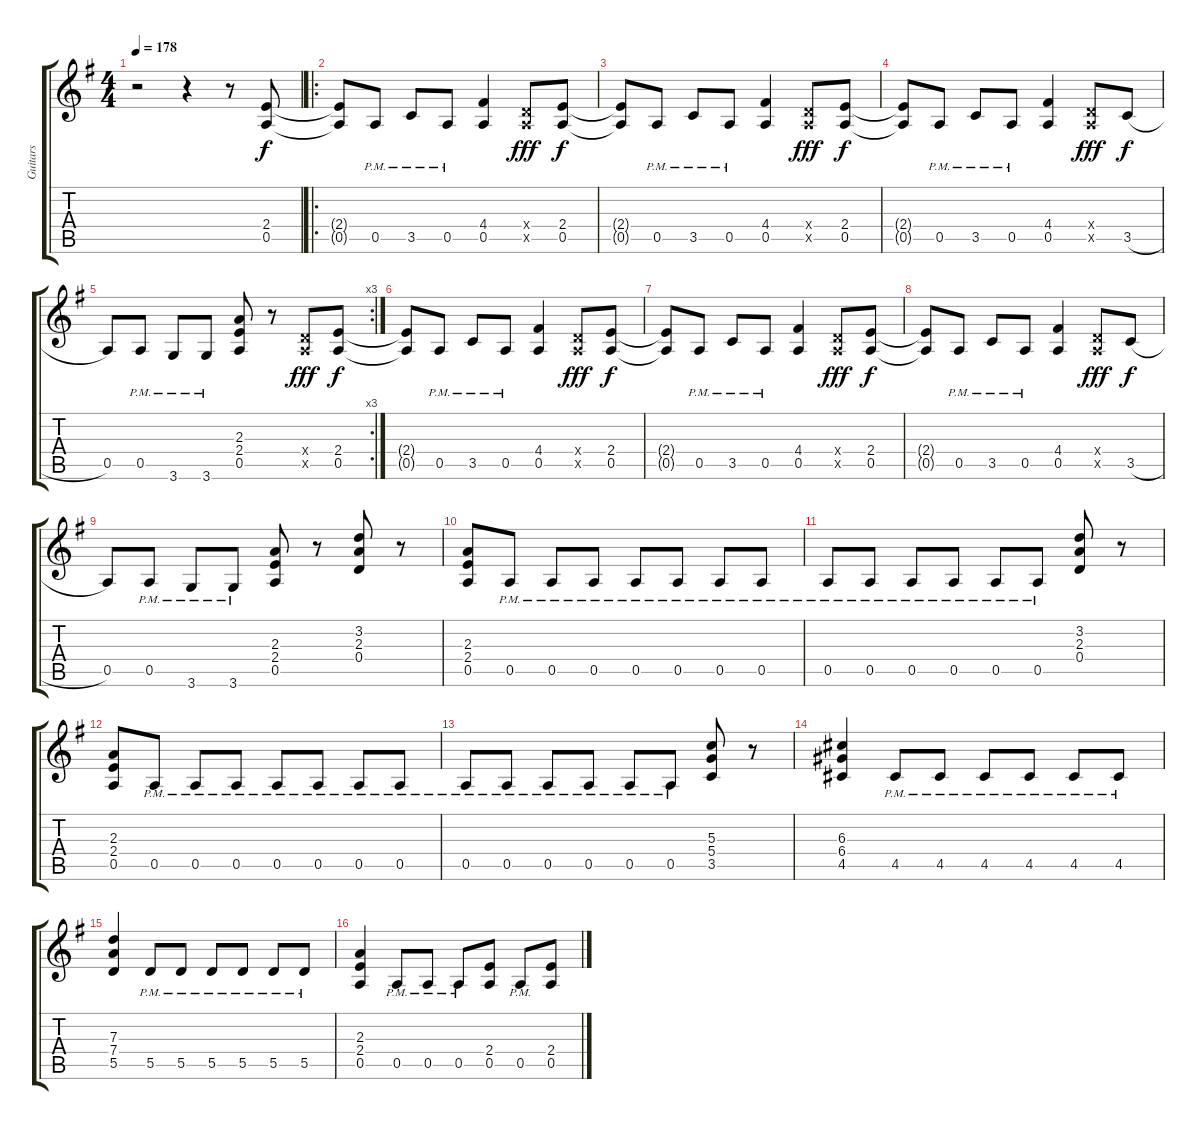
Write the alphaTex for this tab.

\track ("Guitars" "Guitars") {instrument distortionguitar}
\staff {score tabs}
\tuning (E4 B3 G3 D3 A2 E2) {hide}
\ts (4 4)
\tempo 178
\clef g2
\ks g
r.2{dy f instrument distortionguitar} r.4 r.8 (2.4 0.5).8 |
\ro
(2.4{t} 0.5{t}).8 0.5{pm}.8 3.5{pm}.8 0.5{pm}.8 (4.4 0.5).4 (0.4{x} 0.5{x}).8{dy fff} (2.4 0.5).8{dy f} |
(2.4{t} 0.5{t}).8 0.5{pm}.8 3.5{pm}.8 0.5{pm}.8 (4.4 0.5).4 (0.4{x} 0.5{x}).8{dy fff} (2.4 0.5).8{dy f} |
(2.4{t} 0.5{t}).8 0.5{pm}.8 3.5{pm}.8 0.5{pm}.8 (4.4 0.5).4 (0.4{x} 0.5{x}).8{dy fff} 3.5{h}.8{dy f} |
\rc 3
0.5.8 0.5{pm}.8 3.6{pm}.8 3.6{pm}.8 (2.3 2.4 0.5).8 r.8 (0.4{x} 0.5{x}).8{dy fff} (2.4 0.5).8{dy f} |
(2.4{t} 0.5{t}).8 0.5{pm}.8 3.5{pm}.8 0.5{pm}.8 (4.4 0.5).4 (0.4{x} 0.5{x}).8{dy fff} (2.4 0.5).8{dy f} |
(2.4{t} 0.5{t}).8 0.5{pm}.8 3.5{pm}.8 0.5{pm}.8 (4.4 0.5).4 (0.4{x} 0.5{x}).8{dy fff} (2.4 0.5).8{dy f} |
(2.4{t} 0.5{t}).8 0.5{pm}.8 3.5{pm}.8 0.5{pm}.8 (4.4 0.5).4 (0.4{x} 0.5{x}).8{dy fff} 3.5{h}.8{dy f} |
0.5.8 0.5{pm}.8 3.6{pm}.8 3.6{pm}.8 (2.3 2.4 0.5).8 r.8 (3.2 2.3 0.4).8 r.8 |
(2.3 2.4 0.5).8 0.5{pm}.8 0.5{pm}.8 0.5{pm}.8 0.5{pm}.8 0.5{pm}.8 0.5{pm}.8 0.5{pm}.8 |
0.5{pm}.8 0.5{pm}.8 0.5{pm}.8 0.5{pm}.8 0.5{pm}.8 0.5{pm}.8 (3.2 2.3 0.4).8 r.8 |
(2.3 2.4 0.5).8 0.5{pm}.8 0.5{pm}.8 0.5{pm}.8 0.5{pm}.8 0.5{pm}.8 0.5{pm}.8 0.5{pm}.8 |
0.5{pm}.8 0.5{pm}.8 0.5{pm}.8 0.5{pm}.8 0.5{pm}.8 0.5{pm}.8 (5.3 5.4 3.5).8 r.8 |
(6.3 6.4 4.5).4 4.5{pm}.8 4.5{pm}.8 4.5{pm}.8 4.5{pm}.8 4.5{pm}.8 4.5{pm}.8 |
(7.3 7.4 5.5).4 5.5{pm}.8 5.5{pm}.8 5.5{pm}.8 5.5{pm}.8 5.5{pm}.8 5.5{pm}.8 |
(2.3 2.4 0.5).4 0.5{pm}.8 0.5{pm}.8 0.5{pm}.8 (2.4 0.5).8 0.5{pm}.8 (2.4 0.5).8
